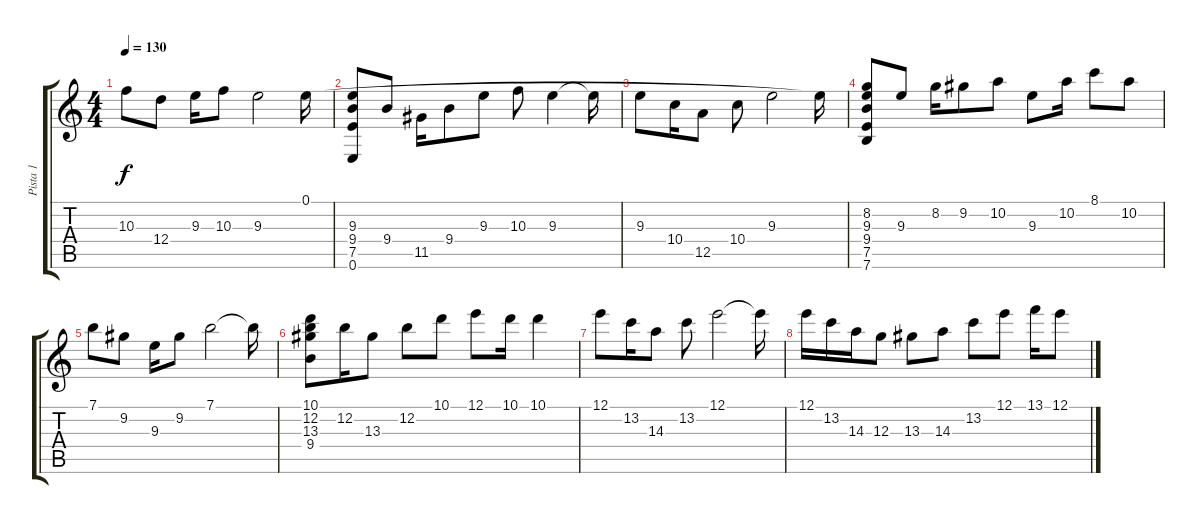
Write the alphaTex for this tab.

\track ("Pista 1" "Pista 1") {instrument acousticguitarnylon}
\staff {score tabs}
\tuning (E4 B3 G3 D3 A2 E2) {hide}
\ts (4 4)
\tempo 130
\clef g2
\ks c
10.3.8{dy f} 12.4.8 9.3.16 10.3.8 9.3.2 0.1.16 |
(9.3 9.4 7.5 0.6).8 9.4.8 11.5.16 9.4.8 9.3.8 10.3.8 9.3.4 9.3{t}.16 |
9.3.8 10.4.16 12.5.8 10.4.8 9.3.2 0.1{t}.16 |
(8.2 9.3 9.4 7.5 7.6).8 9.3.8 8.2.16 9.2.8 10.2.8 9.3.8 10.2.16 8.1.8 10.2.8 |
7.1.8 9.2.8 9.3.16 9.2.8 7.1.2 7.1{t}.16 |
(10.1 12.2 13.3 9.4).8 12.2.16 13.3.8 12.2.8 10.1.8 12.1.8 10.1.16 10.1.4 |
12.1.8 13.2.16 14.3.8 13.2.8 12.1.2 12.1{t}.16 |
12.1.16 13.2.16 14.3.16 12.3.8 13.3.8 14.3.8 13.2.8 12.1.8 13.1.16 12.1.8
